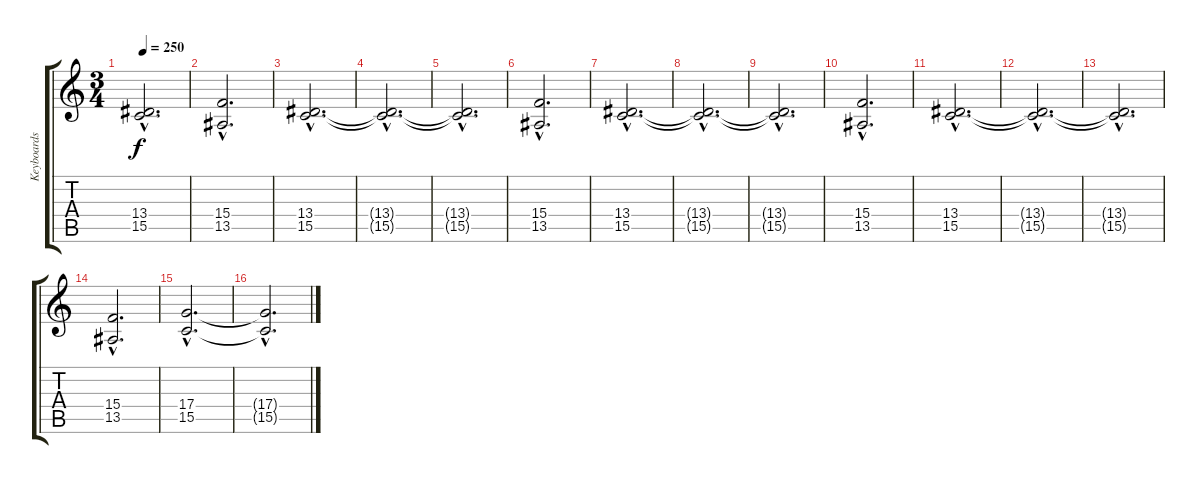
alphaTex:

\track ("Keyboards 1" "Keyboards ") {instrument stringensemble1}
\staff {score tabs}
\tuning (E4 B3 G3 D3 A2 E2) {hide}
\ts (3 4)
\tempo 250
\clef g2
\ks c
(13.4{hac t} 15.5{hac t}).2{d dy f} |
(15.4{hac} 13.5{hac}).2{d} |
(13.4{hac} 15.5{hac}).2{d} |
(13.4{hac t} 15.5{hac t}).2{d} |
(13.4{hac t} 15.5{hac t}).2{d} |
(15.4{hac} 13.5{hac}).2{d} |
(13.4{hac} 15.5{hac}).2{d} |
(13.4{hac t} 15.5{hac t}).2{d} |
(13.4{hac t} 15.5{hac t}).2{d} |
(15.4{hac} 13.5{hac}).2{d} |
(13.4{hac} 15.5{hac}).2{d} |
(13.4{hac t} 15.5{hac t}).2{d} |
(13.4{hac t} 15.5{hac t}).2{d} |
(15.4{hac} 13.5{hac}).2{d} |
(17.4{hac} 15.5{hac}).2{d} |
(17.4{hac t} 15.5{hac t}).2{d}
